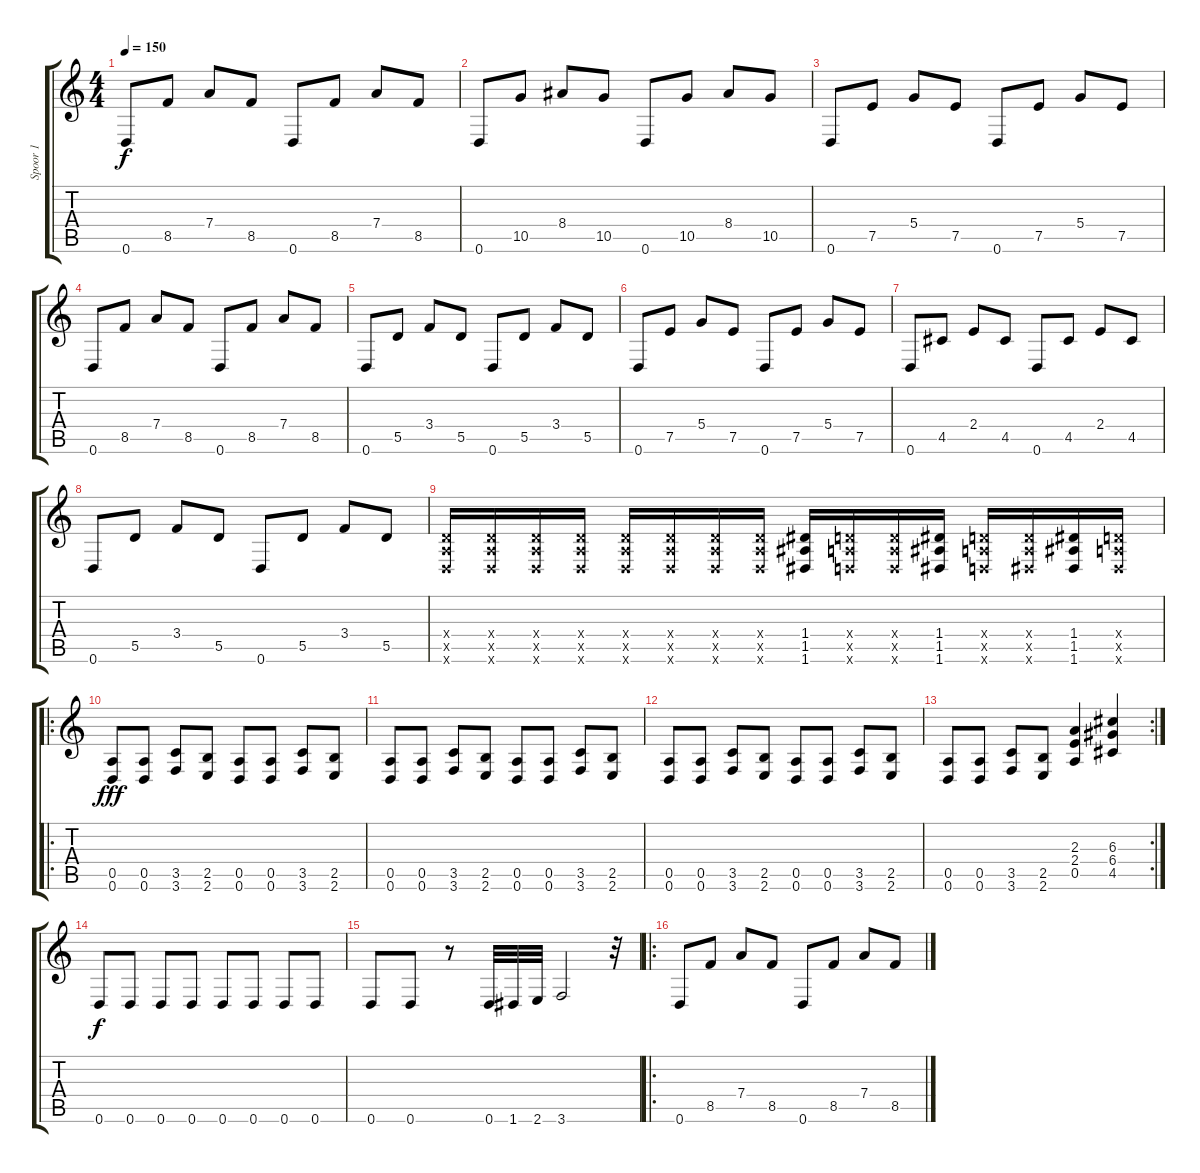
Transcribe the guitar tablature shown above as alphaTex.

\track ("Spoor 1" "Spoor 1") {instrument overdrivenguitar}
\staff {score tabs}
\tuning (E4 B3 G3 D3 A2 D2) {hide}
\ts (4 4)
\tempo 150
\clef g2
\ks c
0.6.8{dy f} 8.5.8 7.4.8 8.5.8 0.6.8 8.5.8 7.4.8 8.5.8 |
0.6.8 10.5.8 8.4.8 10.5.8 0.6.8 10.5.8 8.4.8 10.5.8 |
0.6.8 7.5.8 5.4.8 7.5.8 0.6.8 7.5.8 5.4.8 7.5.8 |
0.6.8 8.5.8 7.4.8 8.5.8 0.6.8 8.5.8 7.4.8 8.5.8 |
0.6.8 5.5.8 3.4.8 5.5.8 0.6.8 5.5.8 3.4.8 5.5.8 |
0.6.8 7.5.8 5.4.8 7.5.8 0.6.8 7.5.8 5.4.8 7.5.8 |
0.6.8 4.5.8 2.4.8 4.5.8 0.6.8 4.5.8 2.4.8 4.5.8 |
0.6.8 5.5.8 3.4.8 5.5.8 0.6.8 5.5.8 3.4.8 5.5.8 |
(0.4{x} 0.5{x} 0.6{x}).16 (0.4{x} 0.5{x} 0.6{x}).16 (0.4{x} 0.5{x} 0.6{x}).16 (0.4{x} 0.5{x} 0.6{x}).16 (0.4{x} 0.5{x} 0.6{x}).16 (0.4{x} 0.5{x} 0.6{x}).16 (0.4{x} 0.5{x} 0.6{x}).16 (0.4{x} 0.5{x} 0.6{x}).16 (1.4 1.5 1.6).16 (0.4{x} 0.5{x} 0.6{x}).16 (0.4{x} 0.5{x} 0.6{x}).16 (1.4 1.5 1.6).16 (0.4{x} 0.5{x} 0.6{x}).16 (0.4{x} 0.5{x} 1.6{x}).16 (1.4 1.5 1.6).16 (0.4{x} 0.5{x} 1.6{x}).16 |
\ro
(0.5 0.6).8{dy fff} (0.5 0.6).8 (3.5 3.6).8 (2.5 2.6).8 (0.5 0.6).8 (0.5 0.6).8 (3.5 3.6).8 (2.5 2.6).8 |
(0.5 0.6).8 (0.5 0.6).8 (3.5 3.6).8 (2.5 2.6).8 (0.5 0.6).8 (0.5 0.6).8 (3.5 3.6).8 (2.5 2.6).8 |
(0.5 0.6).8 (0.5 0.6).8 (3.5 3.6).8 (2.5 2.6).8 (0.5 0.6).8 (0.5 0.6).8 (3.5 3.6).8 (2.5 2.6).8 |
\rc 2
(0.5 0.6).8 (0.5 0.6).8 (3.5 3.6).8 (2.5 2.6).8 (2.3 2.4 0.5).4 (6.3 6.4 4.5).4 |
0.6.8{dy f} 0.6.8 0.6.8 0.6.8 0.6.8 0.6.8 0.6.8 0.6.8 |
0.6.8 0.6.8 r.8 0.6.32 1.6.32 2.6.32 3.6.2 r.32 |
\ro
0.6.8 8.5.8 7.4.8 8.5.8 0.6.8 8.5.8 7.4.8 8.5.8
